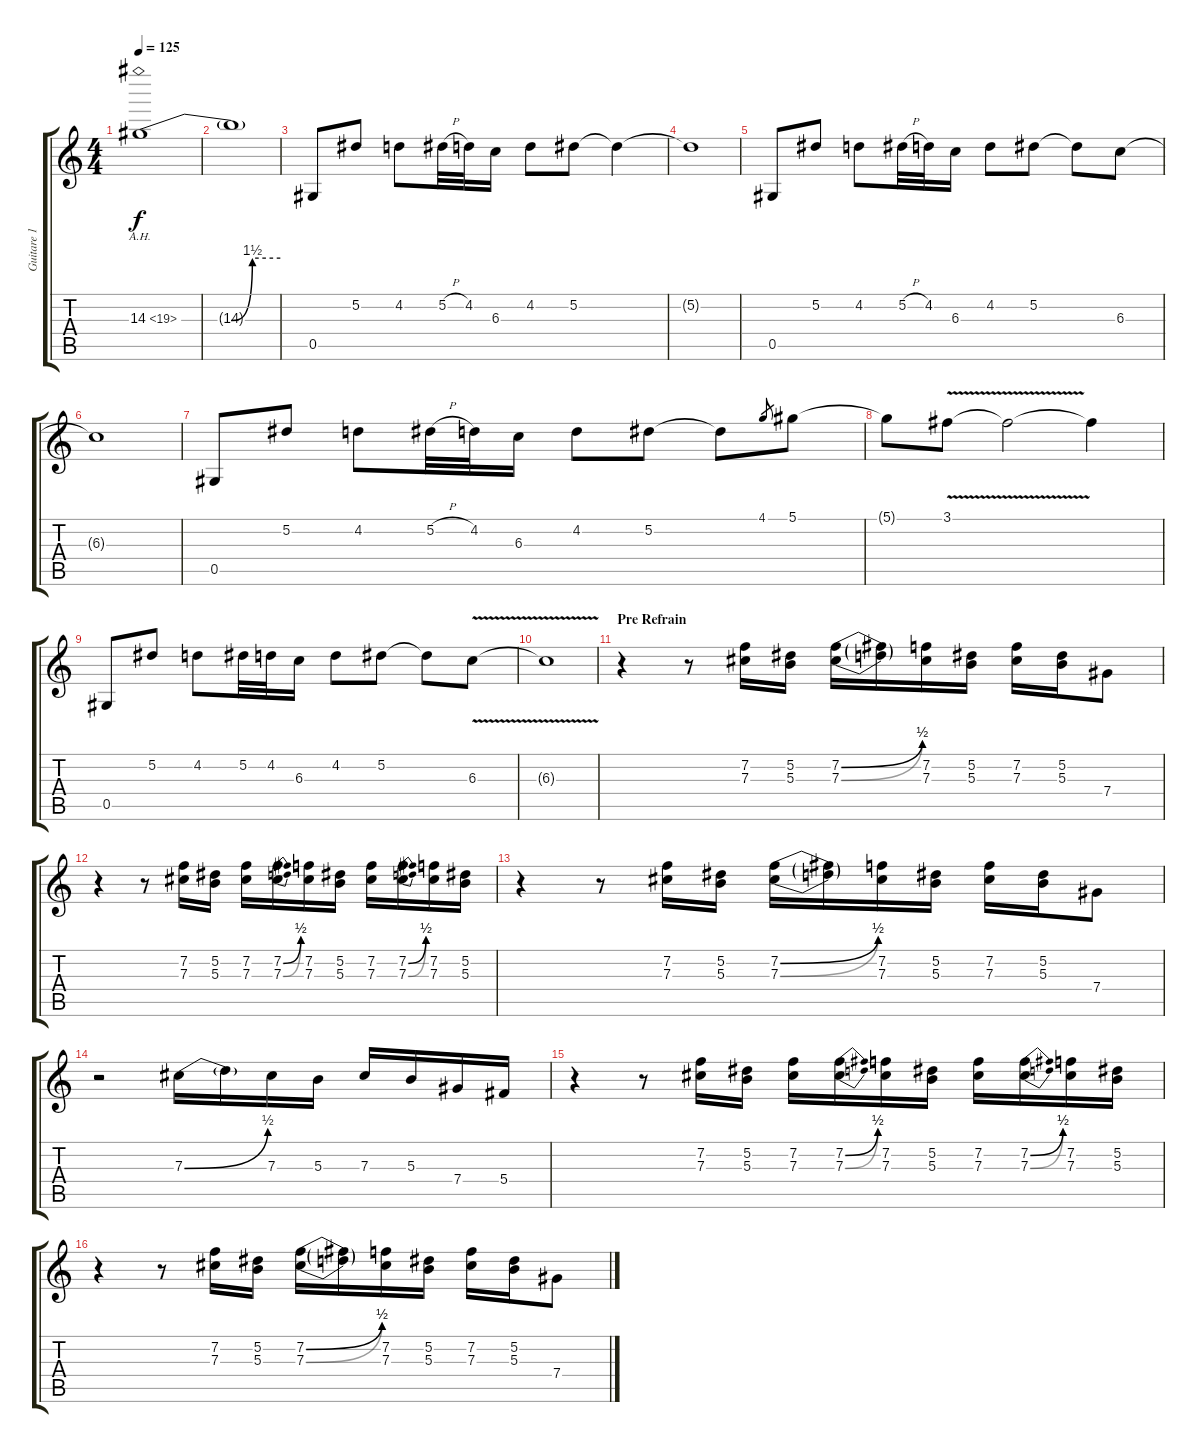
\track ("Guitare 1" "Guitare 1") {instrument distortionguitar}
\staff {score tabs}
\tuning (Eb4 Bb3 Gb3 Db3 Ab2 Eb2) {hide}
\ts (4 4)
\tempo 125
\clef g2
\ks c
14.3{be (custom 0 0 30 0 43 6 60 6) ah 5}.1{dy f} |
14.3{t}.1 |
0.5.8 5.2.8 4.2.8 5.2{h}.32 4.2.32 6.3.16 4.2.8 5.2.8 5.2{t}.4 |
5.2{t}.1 |
0.5.8 5.2.8 4.2.8 5.2{h}.32 4.2.32 6.3.16 4.2.8 5.2.8 5.2{t}.8 6.3.8 |
6.3{t}.1 |
0.5.8 5.2.8 4.2.8 5.2{h}.32 4.2.32 6.3.16 4.2.8 5.2.8 5.2{t}.8 4.1.8{gr} 5.1.8 |
5.1{t}.8 3.1{v}.8 3.1{t}.2 3.1{t}.4 |
0.5.8 5.2.8 4.2.8 5.2.32 4.2.32 6.3.16 4.2.8 5.2.8 5.2{t}.8 6.3{v}.8 |
6.3{t}.1 |
\section ("" "Pre Refrain")
r.4 r.8 (7.2 7.3).16 (5.2 5.3).16 (7.2{be (bend 0 0 60 2)} 7.3{be (bend 0 0 60 2)}).16 (7.2{t} 7.3{t}).16 (7.2 7.3).16 (5.2 5.3).16 (7.2 7.3).16 (5.2 5.3).16 7.4.8 |
r.4 r.8 (7.2 7.3).16 (5.2 5.3).16 (7.2 7.3).16 (7.2{be (bend 0 0 60 2)} 7.3{be (bend 0 0 60 2)}).16 (7.2 7.3).16 (5.2 5.3).16 (7.2 7.3).16 (7.2{be (bend 0 0 60 2)} 7.3{be (bend 0 0 60 2)}).16 (7.2 7.3).16 (5.2 5.3).16 |
r.4 r.8 (7.2 7.3).16 (5.2 5.3).16 (7.2{be (bend 0 0 60 2)} 7.3{be (bend 0 0 60 2)}).16 (7.2{t} 7.3{t}).16 (7.2 7.3).16 (5.2 5.3).16 (7.2 7.3).16 (5.2 5.3).16 7.4.8 |
r.2 7.3{be (bend 0 0 60 2)}.16 7.3{t}.16 7.3.16 5.3.16 7.3.16 5.3.16 7.4.16 5.4.16 |
r.4 r.8 (7.2 7.3).16 (5.2 5.3).16 (7.2 7.3).16 (7.2{be (bend 0 0 60 2)} 7.3{be (bend 0 0 60 2)}).16 (7.2 7.3).16 (5.2 5.3).16 (7.2 7.3).16 (7.2{be (bend 0 0 60 2)} 7.3{be (bend 0 0 60 2)}).16 (7.2 7.3).16 (5.2 5.3).16 |
r.4 r.8 (7.2 7.3).16 (5.2 5.3).16 (7.2{be (bend 0 0 60 2)} 7.3{be (bend 0 0 60 2)}).16 (7.2{t} 7.3{t}).16 (7.2 7.3).16 (5.2 5.3).16 (7.2 7.3).16 (5.2 5.3).16 7.4.8
